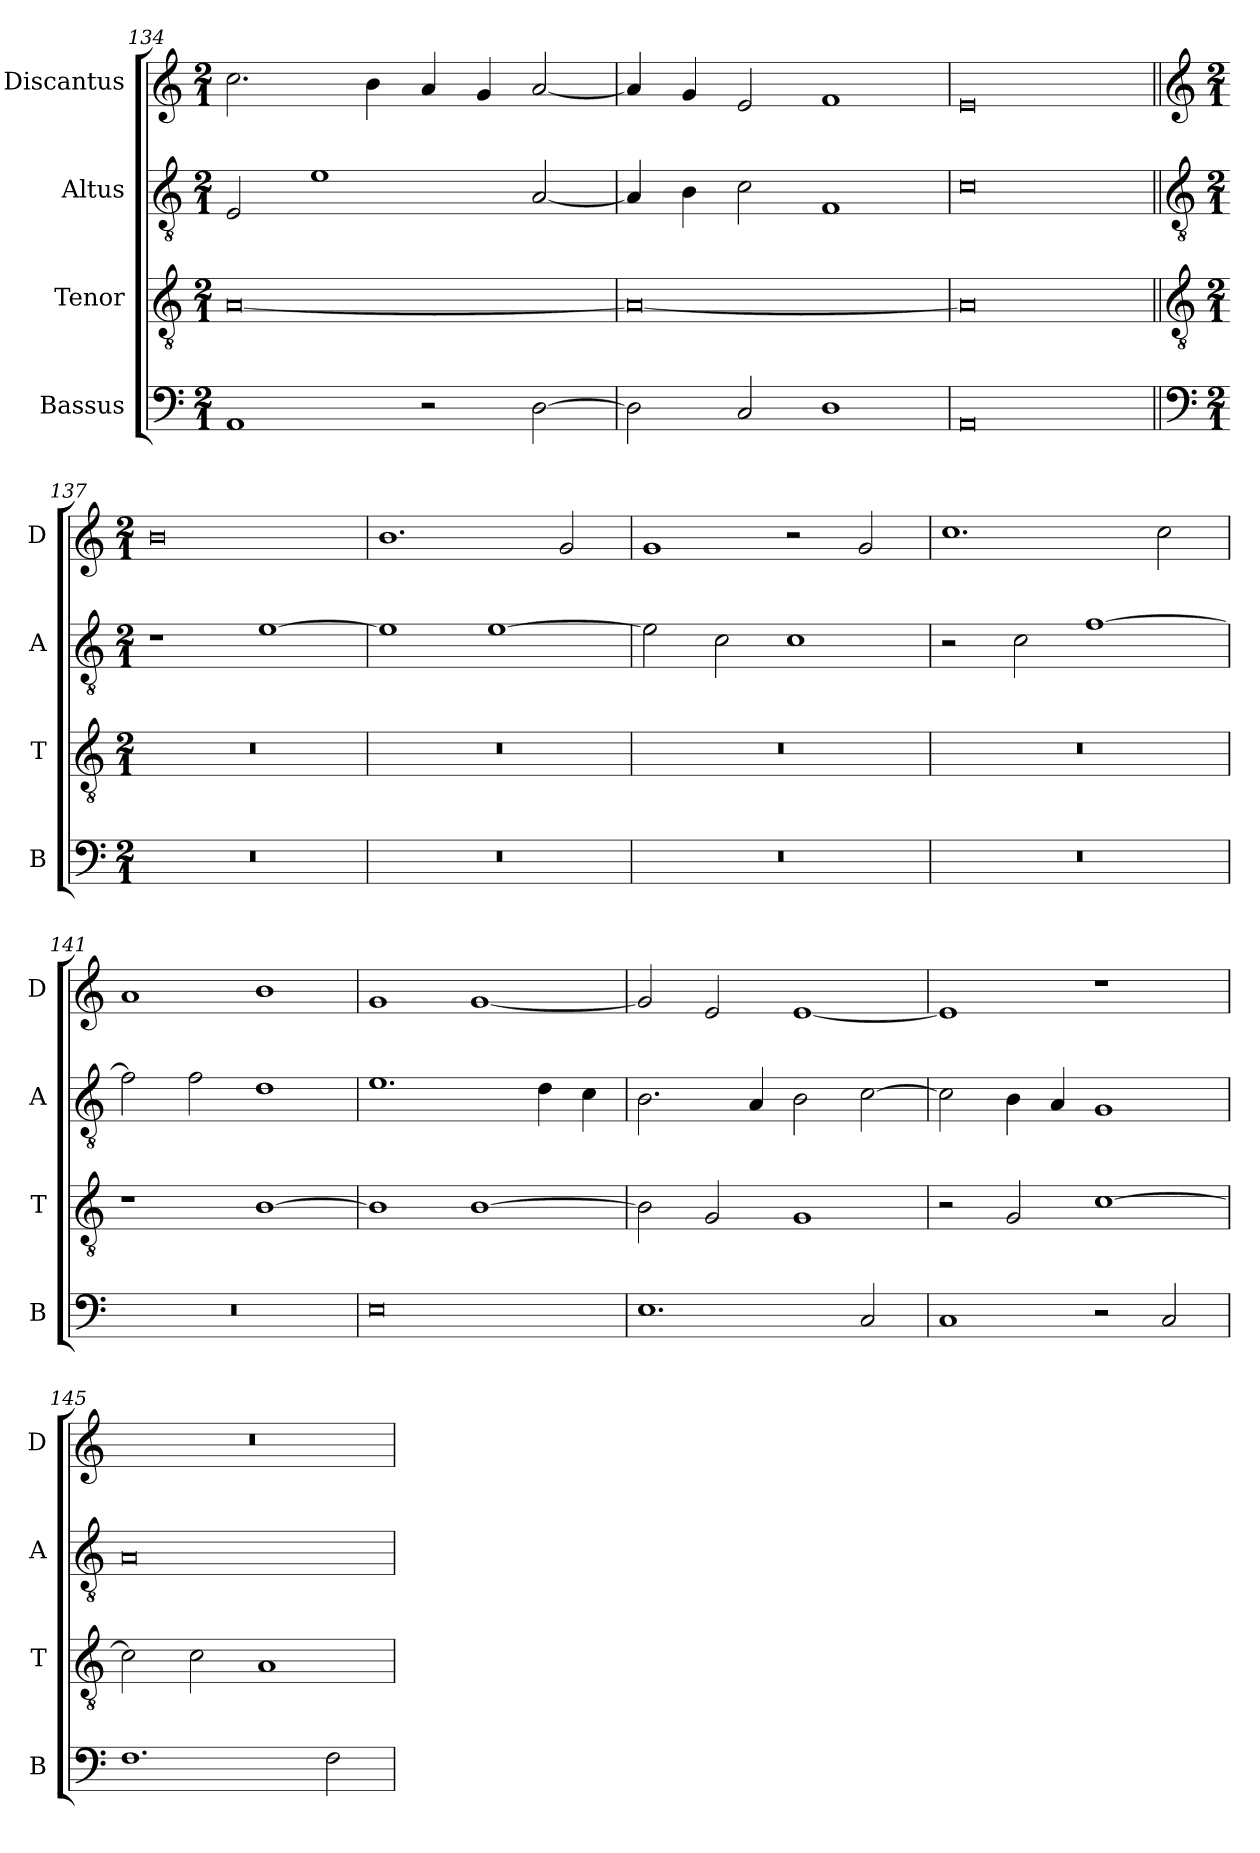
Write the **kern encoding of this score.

**kern	**kern	**kern	**kern
*part4	*part3	*part2	*part1
*staff4	*staff3	*staff2	*staff1
*I"Bassus	*I"Tenor	*I"Altus	*I"Discantus
*I'B	*I'T	*I'A	*I'D
*clefF4	*clefGv2	*clefGv2	*clefG2
*k[]	*k[]	*k[]	*k[]
*a:	*a:	*a:	*a:
*M2/1	*M2/1	*M2/1	*M2/1
=134	=134	=134	=134
1AA	[0A	2E	2.cc
.	.	1e	.
.	.	.	4b
2r	.	.	4a
.	.	.	4g
[2D	.	[2A	[2a
=135	=135	=135	=135
2D]	0A_	4A]	4a]
.	.	4B	4g
2C	.	2c	2e
1D	.	1F	1f
=136	=136	=136	=136
0AA	0A]	0c	0e
!!LO:LB:g=z
=137||	=137||	=137||	=137||
*clefF4	*clefGv2	*clefGv2	*clefG2
*k[]	*k[]	*k[]	*k[]
*M2/1	*M2/1	*M2/1	*M2/1
0r	0r	1r	0b
.	.	[1e	.
=138	=138	=138	=138
0r	0r	1e]	1.b
.	.	[1e	.
.	.	.	2g
=139	=139	=139	=139
0r	0r	2e]	1g
.	.	2c	.
.	.	1c	2r
.	.	.	2g
=140	=140	=140	=140
0r	0r	2r	1.cc
.	.	2c	.
.	.	[1f	.
.	.	.	2cc
=141	=141	=141	=141
0r	1r	2f]	1a
.	.	2f	.
.	[1B	1d	1b
=142	=142	=142	=142
0E	1B]	1.e	1g
.	[1B	.	[1g
.	.	4d	.
.	.	4c	.
=143	=143	=143	=143
1.E	2B]	2.B	2g]
.	2G	.	2e
.	.	4A	.
.	1G	2B	[1e
2C	.	[2c	.
=144	=144	=144	=144
1C	2r	2c]	1e]
.	2G	4B	.
.	.	4A	.
2r	[1c	1G	1r
2C	.	.	.
=145	=145	=145	=145
1.F	2c]	0A	0r
.	2c	.	.
.	1A	.	.
2F	.	.	.
=	=	=	=
*-	*-	*-	*-
